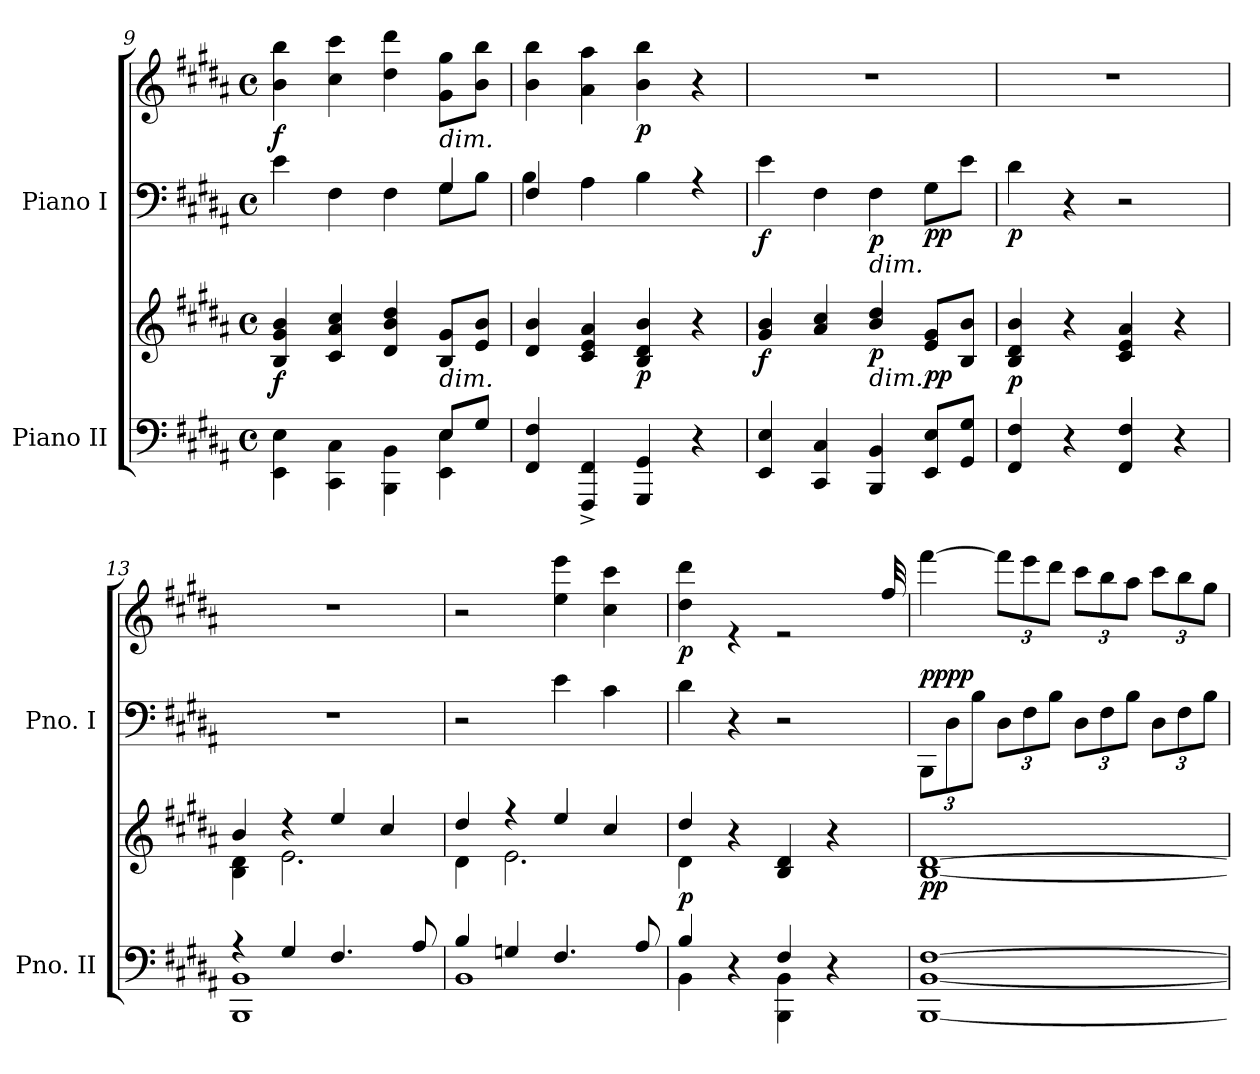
**kern	**kern	**dynam	**kern	**kern	**dynam
*part2	*part2	*part2	*part1	*part1	*part1
*staff4	*staff3	*staff3/4	*staff2	*staff1	*staff1/2
*I"Piano II	*	*	*I"Piano I	*	*
*I'Pno. II	*	*	*I'Pno. I	*	*
*clefF4	*clefG2	*	*clefF4	*clefG2	*
*k[f#c#g#d#a#]	*k[f#c#g#d#a#]	*	*k[f#c#g#d#a#]	*k[f#c#g#d#a#]	*
*M4/4	*M4/4	*	*M4/4	*M4/4	*
*met(c)	*met(c)	*	*met(c)	*met(c)	*
=9	=9	=9	=9	=9	=9
*^	*	*	*^	*	*
!	!	!	!LO:DY:b	!	!	!	!LO:DY:b
2.ryy	4EE\ 4E\	4B/ 4g#/ 4b/	f	2.rEEyy	4e!\	4b!\ 4bb!\	f
.	4CC#\ 4C#\	4c#/ 4a#/ 4cc#/	.	.	4F#!\	4cc#!\ 4ccc#!\	.
.	4BBB\ 4BB\	4d#/ 4b/ 4dd#/	.	.	4F#!\	4dd#!\ 4ddd#!\	.
!	!	!	!	!	!	!LO:TX:b:i:t=dim.	!
!	!	!LO:TX:b:i:t=dim.	!	!	!	!	!
8E/L	4EE\ 4E\	8B/ 8g#/L	.	4G#!/	8G#!\L	8g#!\ 8gg#!\L	.
8G#/J	.	8e/ 8b/J	.	.	8B!\J	8b!\ 8bb!\J	.
*v	*v	*	*	*	*	*	*
=10	=10	=10	=10	=10	=10	=10
4FF#/ 4F#/	4d#/ 4b/	.	4F#!/	4B!\	4b!\ 4bb!\	.
4FFF#/^ 4FF#/^	4c#/ 4e/ 4a#/	.	4rAyy	4A#!\	4a#!\ 4aa#!\	.
!	!	!LO:DY:b	!	!	!	!LO:DY:b
4GGG#/ 4GG#/	4B/ 4d#/ 4b/	p	2rAyy	4B!\	4b!\ 4bb!\	p
4r	4r	.	.	4rA	4r	.
=11	=11	=11	=11	=11	=11	=11
!	!	!LO:DY:b	!	!	!	!LO:DY:b=2
*	*	*	*v	*v	*	*
4EE/ 4E/	4g#/ 4b/	f	4e!\	1r	f
4CC#/ 4C#/	4a#/ 4cc#/	.	4F#!\	.	.
!	!	!	!LO:TX:b:i:t=dim.	!	!
!	!LO:TX:b:i:t=dim.	!	!	!	!
!	!	!LO:DY:b	!	!	!LO:DY:b=2
4BBB/ 4BB/	4b/ 4dd#/	p	4F#!\	.	p
!	!	!LO:DY:b	!	!	!LO:DY:b=2
8EE/ 8E/L	8e/ 8g#/L	pp	8G#!\L	.	pp
8GG#/ 8G#/J	8B/ 8b/J	.	8e!\J	.	.
!!LO:LB:g=z
=12	=12	=12	=12	=12	=12
!	!	!LO:DY:a=2	!	!	!LO:DY:b=2
4FF#/ 4F#/	4B/ 4d#/ 4b/	p	4d#!\	1r	p
4r	4r	.	4r	.	.
4FF#/ 4F#/	4c#/ 4e/ 4a#/	.	2r	.	.
4r	4r	.	.	.	.
=13	=13	=13	=13	=13	=13
*^	*^	*	*	*	*
4r	1BBB 1BB	4b/	4B\ 4d#\	.	1r	1r	.
4G#/	.	4r	2.e\	.	.	.	.
4.F#/	.	4ee/	.	.	.	.	.
.	.	4cc#/	.	.	.	.	.
8A#/	.	.	.	.	.	.	.
=14	=14	=14	=14	=14	=14	=14	=14
4B/	1BB	4dd#/	4d#\	.	2r	2r	.
4Gn/	.	4r	2.e\	.	.	.	.
4.F#/	.	4ee/	.	.	4e!\	4ee!\ 4eee!\	.
.	.	4cc#/	.	.	4c#!\	4cc#\ 4ccc#!\	.
8A#/	.	.	.	.	.	.	.
=15	=15	=15	=15	=15	=15	=15	=15
*	*	*	*	*	*	*^	*
!	!	!	!	!LO:DY:b	!	!	!	!LO:DY:b
4B/	4BB\	4dd#/	4d#\	p	4d#!\	4dd#!\ 4ddd#!\	2.ryy	p
4r	4ryy	4r	4ryy	.	4r	4re	.	.
4F#/	4BBB\ 4BB\	4B/ 4d#/	4rAyy	.	2r	2re	.	.
*	*	*	*	*	*	*MM48	*	*
4r	4ryy	4r	4ryy	.	.	.	8.ryy	.
.	.	.	.	.	.	.	32ryy	.
.	.	.	.	.	.	.	32ff#!/	.
*	*	*v	*v	*	*	*v	*v	*
=16	=16	=16	=16	=16	=16	=16
*	*	*	*	*Xbrackettup	*	*
*	*	*	*	*	*^	*
!	!	!	!LO:DY:b	!	!	!	!LO:DY:a=2
!	!	!	!	!	!	!	!LO:DY:n=1:b
*	*	*	*	*	*v	*v	*
[1F#	[1BBB [1BB	[1B [1d#	pp	12BBB\L	[4fff#\	pp pp
.	.	.	.	12D#\	.	.
.	.	.	.	12B\J	.	.
*	*	*	*	*	*Xbrackettup	*
.	.	.	.	12D#\L	12fff#\L]	.
.	.	.	.	12F#\	12eee\	.
.	.	.	.	12B\J	12ddd#\J	.
.	.	.	.	12D#\L	12ccc#\L	.
.	.	.	.	12F#\	12bb\	.
.	.	.	.	12B\J	12aa#\J	.
.	.	.	.	12D#\L	12ccc#\L	.
.	.	.	.	12F#\	12bb\	.
.	.	.	.	12B\J	12gg#\J	.
*v	*v	*	*	*	*	*
=	=	=	=	=	=
*-	*-	*-	*-	*-	*-
